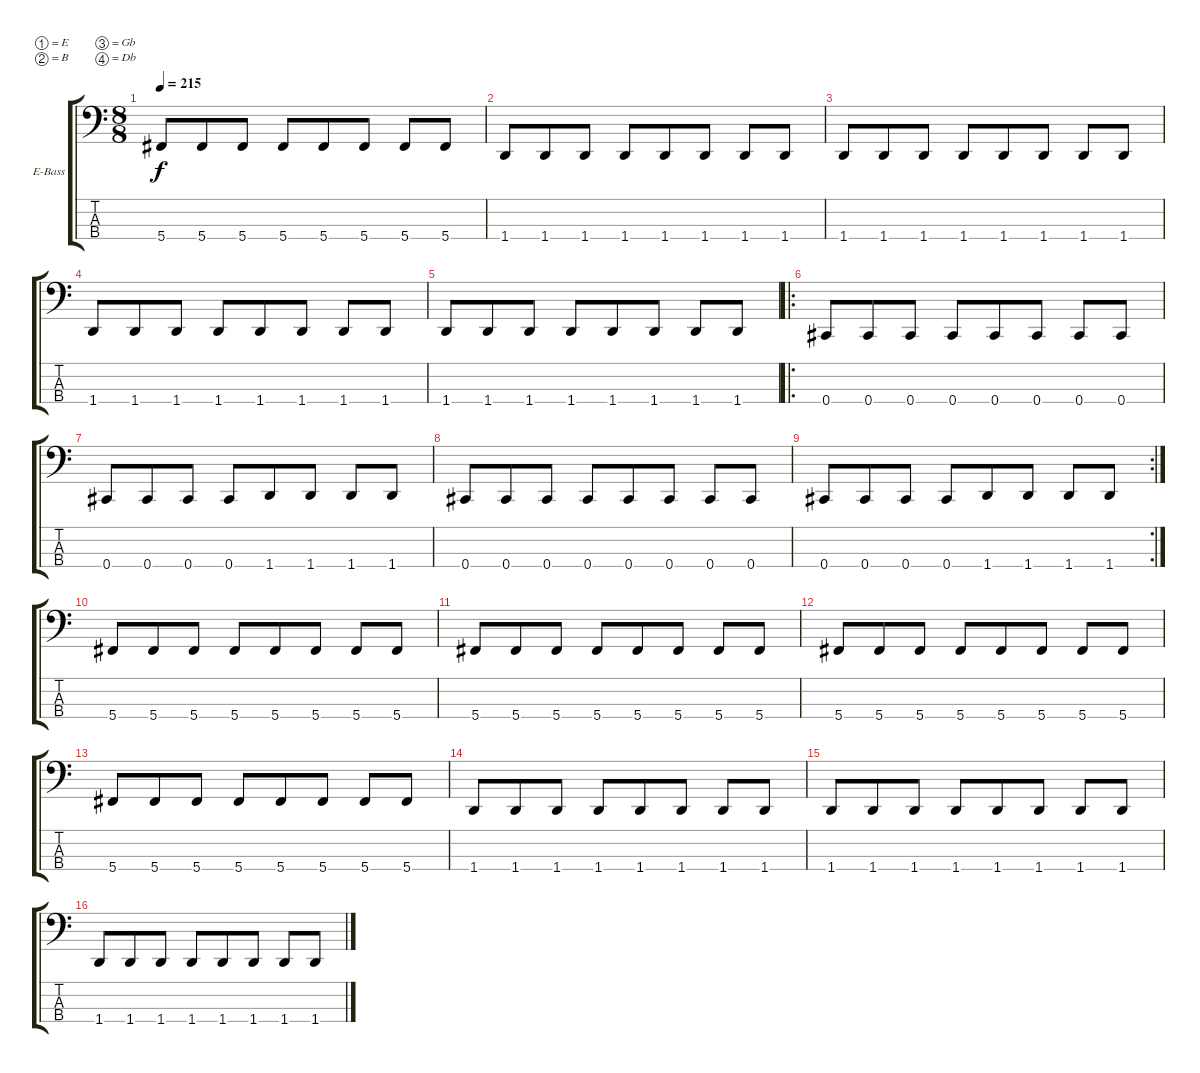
\bracketExtendMode groupsimilarinstruments
\firstSystemTrackNameOrientation horizontal
\otherSystemsTrackNameOrientation horizontal
\track ("Adam Duce" "E-Bass") {instrument electricbasspick}
\staff {score tabs}
\tuning (E2 B1 Gb1 Db1)
\ts (8 8)
\tempo 215
\clef f4
\ks c
5.4.8{dy f} 5.4.8 5.4.8 5.4.8 5.4.8 5.4.8 5.4.8 5.4.8 |
1.4.8 1.4.8 1.4.8 1.4.8 1.4.8 1.4.8 1.4.8 1.4.8 |
1.4.8 1.4.8 1.4.8 1.4.8 1.4.8 1.4.8 1.4.8 1.4.8 |
1.4.8 1.4.8 1.4.8 1.4.8 1.4.8 1.4.8 1.4.8 1.4.8 |
1.4.8 1.4.8 1.4.8 1.4.8 1.4.8 1.4.8 1.4.8 1.4.8 |
\ro
0.4.8 0.4.8 0.4.8 0.4.8 0.4.8 0.4.8 0.4.8 0.4.8 |
0.4.8 0.4.8 0.4.8 0.4.8 1.4.8 1.4.8 1.4.8 1.4.8 |
0.4.8 0.4.8 0.4.8 0.4.8 0.4.8 0.4.8 0.4.8 0.4.8 |
\rc 2
0.4.8 0.4.8 0.4.8 0.4.8 1.4.8 1.4.8 1.4.8 1.4.8 |
5.4.8 5.4.8 5.4.8 5.4.8 5.4.8 5.4.8 5.4.8 5.4.8 |
5.4.8 5.4.8 5.4.8 5.4.8 5.4.8 5.4.8 5.4.8 5.4.8 |
5.4.8 5.4.8 5.4.8 5.4.8 5.4.8 5.4.8 5.4.8 5.4.8 |
5.4.8 5.4.8 5.4.8 5.4.8 5.4.8 5.4.8 5.4.8 5.4.8 |
1.4.8 1.4.8 1.4.8 1.4.8 1.4.8 1.4.8 1.4.8 1.4.8 |
1.4.8 1.4.8 1.4.8 1.4.8 1.4.8 1.4.8 1.4.8 1.4.8 |
1.4.8 1.4.8 1.4.8 1.4.8 1.4.8 1.4.8 1.4.8 1.4.8
